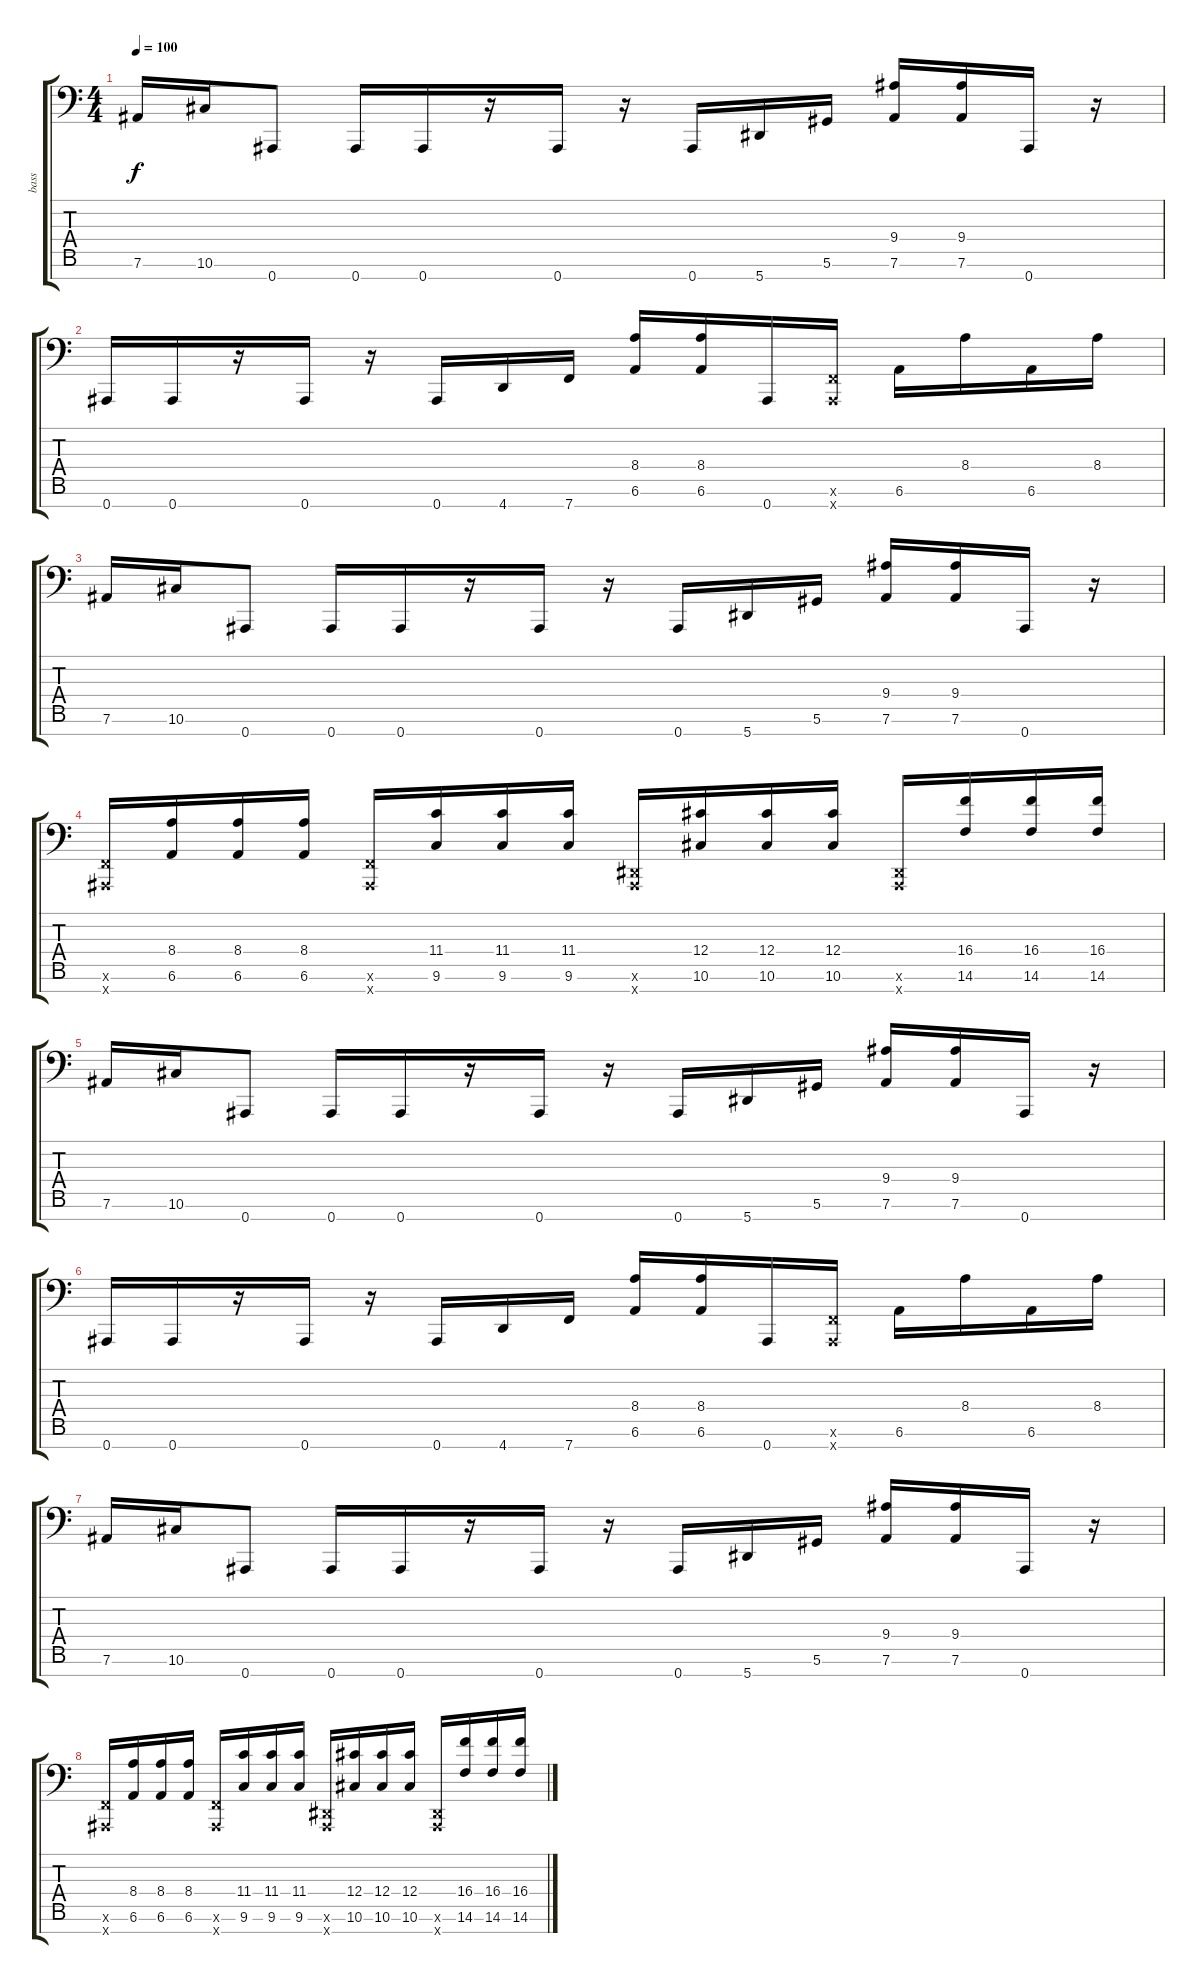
\track ("bass" "bass") {instrument electricbassfinger}
\staff {score tabs}
\tuning (Eb3 Bb2 Gb2 Db2 Ab1 Eb1 Bb0) {hide}
\ts (4 4)
\tempo 100
\clef f4
\ks c
7.6.16{dy f} 10.6.16 0.7.8 0.7.16 0.7.16 r.16 0.7.16 r.16 0.7.16 5.7.16 5.6.16 (9.4 7.6).16 (9.4 7.6).16 0.7.16 r.16 |
0.7.16 0.7.16 r.16 0.7.16 r.16 0.7.16 4.7.16 7.7.16 (8.4 6.6).16 (8.4 6.6).16 0.7.16 (2.6{x} 0.7{x}).16 6.6.16 8.4.16 6.6.16 8.4.16 |
7.6.16 10.6.16 0.7.8 0.7.16 0.7.16 r.16 0.7.16 r.16 0.7.16 5.7.16 5.6.16 (9.4 7.6).16 (9.4 7.6).16 0.7.16 r.16 |
(2.6{x} 0.7{x}).16 (8.4 6.6).16 (8.4 6.6).16 (8.4 6.6).16 (2.6{x} 0.7{x}).16 (11.4 9.6).16 (11.4 9.6).16 (11.4 9.6).16 (0.6{x} 0.7{x}).16 (12.4 10.6).16 (12.4 10.6).16 (12.4 10.6).16 (0.6{x} 0.7{x}).16 (16.4 14.6).16 (16.4 14.6).16 (16.4 14.6).16 |
7.6.16 10.6.16 0.7.8 0.7.16 0.7.16 r.16 0.7.16 r.16 0.7.16 5.7.16 5.6.16 (9.4 7.6).16 (9.4 7.6).16 0.7.16 r.16 |
0.7.16 0.7.16 r.16 0.7.16 r.16 0.7.16 4.7.16 7.7.16 (8.4 6.6).16 (8.4 6.6).16 0.7.16 (2.6{x} 0.7{x}).16 6.6.16 8.4.16 6.6.16 8.4.16 |
7.6.16 10.6.16 0.7.8 0.7.16 0.7.16 r.16 0.7.16 r.16 0.7.16 5.7.16 5.6.16 (9.4 7.6).16 (9.4 7.6).16 0.7.16 r.16 |
(2.6{x} 0.7{x}).16 (8.4 6.6).16 (8.4 6.6).16 (8.4 6.6).16 (2.6{x} 0.7{x}).16 (11.4 9.6).16 (11.4 9.6).16 (11.4 9.6).16 (0.6{x} 0.7{x}).16 (12.4 10.6).16 (12.4 10.6).16 (12.4 10.6).16 (0.6{x} 0.7{x}).16 (16.4 14.6).16 (16.4 14.6).16 (16.4 14.6).16
